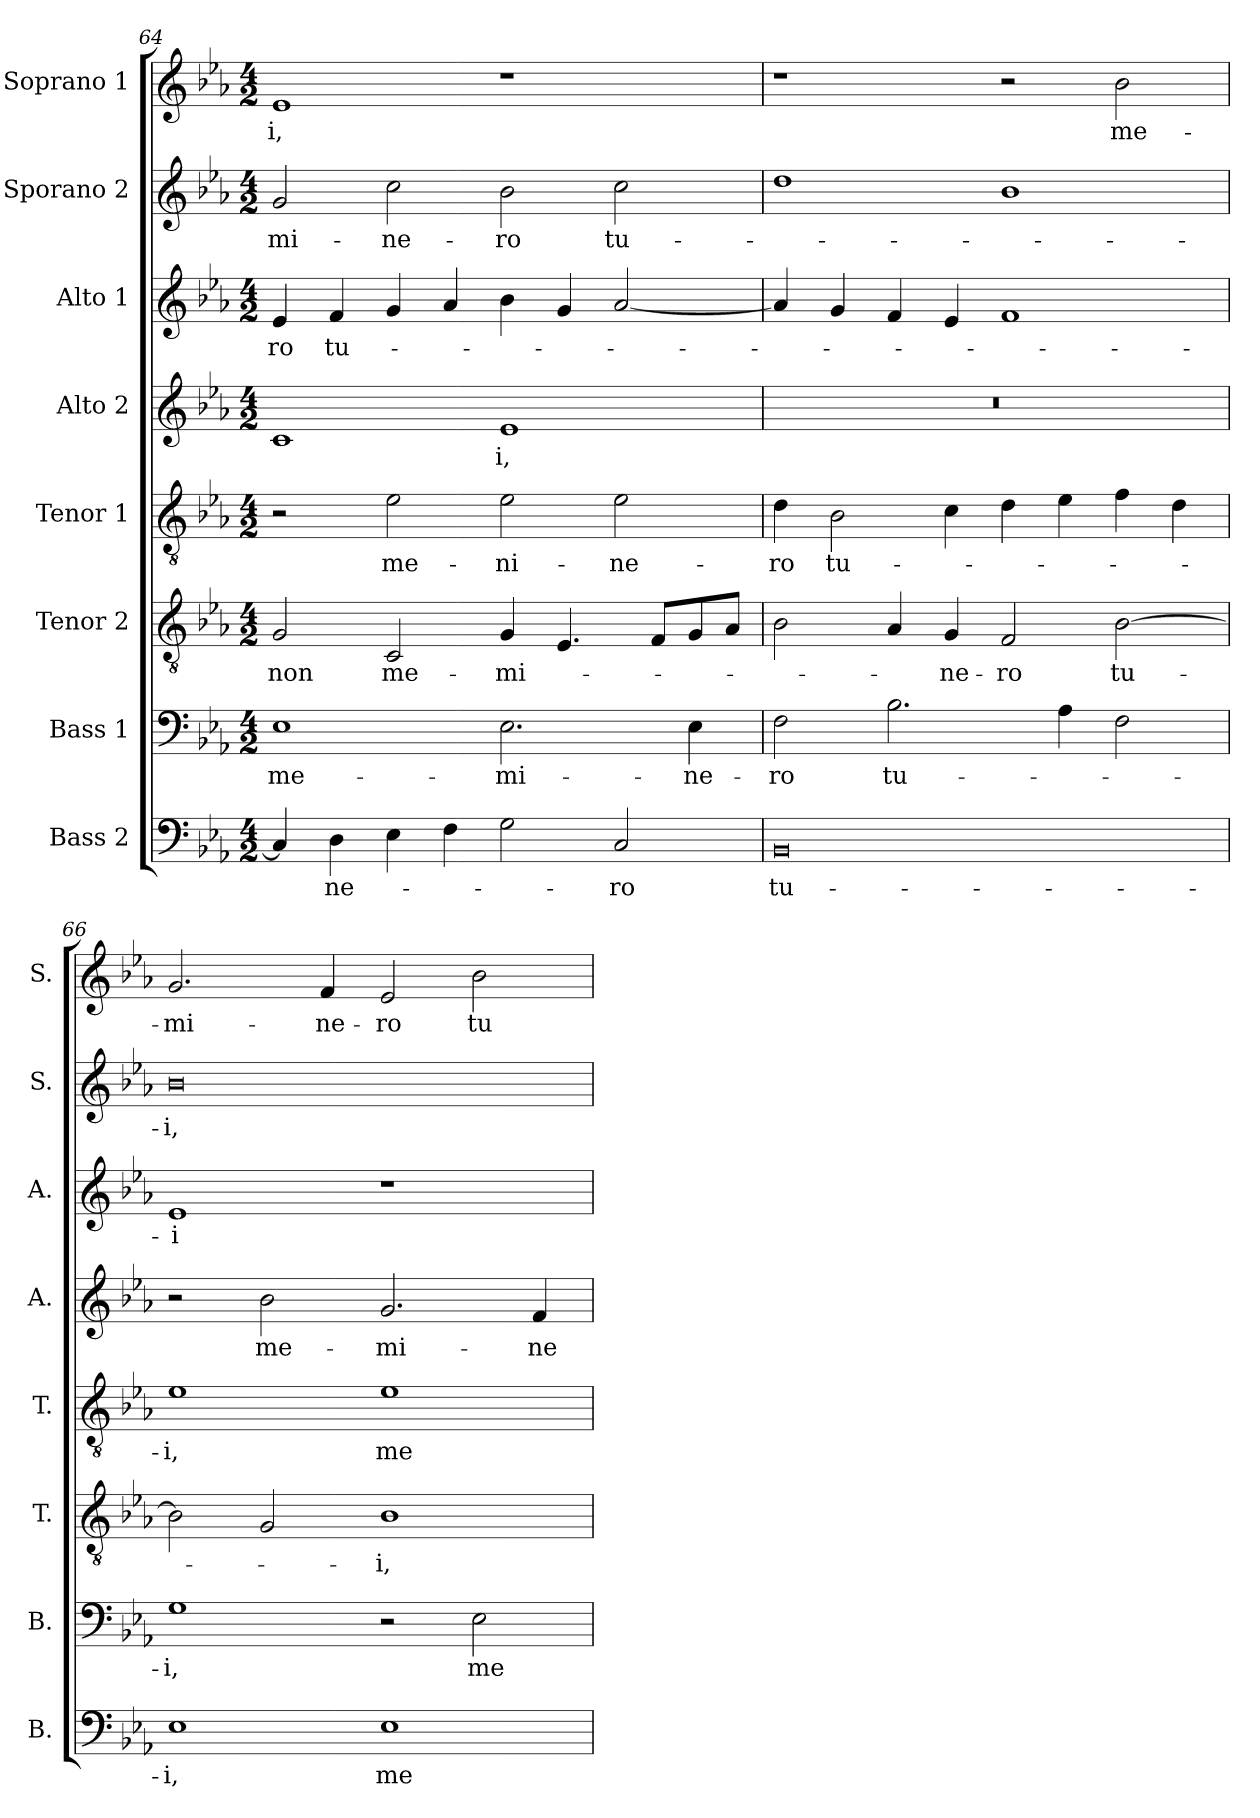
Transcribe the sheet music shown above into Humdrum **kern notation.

**kern	**text	**kern	**text	**kern	**text	**kern	**text	**kern	**text	**kern	**text	**kern	**text	**kern	**text
*part8	*part8	*part7	*part7	*part6	*part6	*part5	*part5	*part4	*part4	*part3	*part3	*part2	*part2	*part1	*part1
*staff8	*staff8	*staff7	*staff7	*staff6	*staff6	*staff5	*staff5	*staff4	*staff4	*staff3	*staff3	*staff2	*staff2	*staff1	*staff1
*I"Bass 2	*	*I"Bass 1	*	*I"Tenor 2	*	*I"Tenor 1	*	*I"Alto 2	*	*I"Alto 1	*	*I"Sporano 2	*	*I"Soprano 1	*
*I'B.	*	*I'B.	*	*I'T.	*	*I'T.	*	*I'A.	*	*I'A.	*	*I'S.	*	*I'S.	*
*clefF4	*	*clefF4	*	*clefGv2	*	*clefGv2	*	*clefG2	*	*clefG2	*	*clefG2	*	*clefG2	*
*	*	*	*	*ITrd7c12	*	*ITrd7c12	*	*	*	*	*	*	*	*	*
*k[b-e-a-]	*	*k[b-e-a-]	*	*k[b-e-a-]	*	*k[b-e-a-]	*	*k[b-e-a-]	*	*k[b-e-a-]	*	*k[b-e-a-]	*	*k[b-e-a-]	*
*E-:	*	*E-:	*	*E-:	*	*E-:	*	*E-:	*	*E-:	*	*E-:	*	*E-:	*
*M4/2	*	*M4/2	*	*M4/2	*	*M4/2	*	*M4/2	*	*M4/2	*	*M4/2	*	*M4/2	*
=64	=64	=64	=64	=64	=64	=64	=64	=64	=64	=64	=64	=64	=64	=64	=64
!	!	!	!LO:LY:b:color=#000000	!	!	!	!	!	!	!	!	!	!	!	!
!	!	!	!	!	!LO:LY:b:color=#000000	!	!	!	!	!	!	!	!	!	!
!	!	!	!	!	!	!	!	!	!	!	!LO:LY:b:color=#000000	!	!	!	!
!	!	!	!	!	!	!	!	!	!	!	!	!	!LO:LY:b:color=#000000	!	!
!	!	!	!	!	!	!	!	!	!	!	!	!	!	!	!LO:LY:b:color=#000000
4Ci/]	.	1E-i	me-	2GGi/	non	2r	.	1ci	.	4e-i/	-ro	2gi/	-mi-	1e-i	-i,
!	!LO:LY:b:color=#000000	!	!	!	!	!	!	!	!	!	!	!	!	!	!
!	!	!	!	!	!	!	!	!	!	!	!LO:LY:b:color=#000000	!	!	!	!
4Di\	-ne-	.	.	.	.	.	.	.	.	4fi/	tu-	.	.	.	.
!	!	!	!	!	!LO:LY:b:color=#000000	!	!	!	!	!	!	!	!	!	!
!	!	!	!	!	!	!	!LO:LY:b:color=#000000	!	!	!	!	!	!	!	!
!	!	!	!	!	!	!	!	!	!	!	!	!	!LO:LY:b:color=#000000	!	!
4E-i\	.	.	.	2CCi/	me-	2E-i\	me-	.	.	4gi/	.	2cci\	-ne-	.	.
4Fi\	.	.	.	.	.	.	.	.	.	4a-i/	.	.	.	.	.
!	!	!	!LO:LY:b:color=#000000	!	!	!	!	!	!	!	!	!	!	!	!
!	!	!	!	!	!LO:LY:b:color=#000000	!	!	!	!	!	!	!	!	!	!
!	!	!	!	!	!	!	!LO:LY:b:color=#000000	!	!	!	!	!	!	!	!
!	!	!	!	!	!	!	!	!	!LO:LY:b:color=#000000	!	!	!	!	!	!
!	!	!	!	!	!	!	!	!	!	!	!	!	!LO:LY:b:color=#000000	!	!
2Gi\	.	2.E-i\	-mi-	4GGi/	-mi-	2E-i\	-ni-	1e-i	-i,	4b-i\	.	2b-i\	-ro	1r	.
.	.	.	.	4.EE-i/	.	.	.	.	.	4gi/	.	.	.	.	.
!	!LO:LY:b:color=#000000	!	!	!	!	!	!	!	!	!	!	!	!	!	!
!	!	!	!	!	!	!	!LO:LY:b:color=#000000	!	!	!	!	!	!	!	!
!	!	!	!	!	!	!	!	!	!	!	!	!	!LO:LY:b:color=#000000	!	!
2Ci/	-ro	.	.	.	.	2E-i\	-ne-	.	.	[<2a-i/	.	2cci\	tu-	.	.
.	.	.	.	8FFi/L	.	.	.	.	.	.	.	.	.	.	.
!	!	!	!LO:LY:b:color=#000000	!	!	!	!	!	!	!	!	!	!	!	!
.	.	4E-i\	-ne-	8GGi/	.	.	.	.	.	.	.	.	.	.	.
.	.	.	.	8AA-i/J	.	.	.	.	.	.	.	.	.	.	.
=65	=65	=65	=65	=65	=65	=65	=65	=65	=65	=65	=65	=65	=65	=65	=65
!	!LO:LY:b:color=#000000	!	!	!	!	!	!	!	!	!	!	!	!	!	!
!	!	!	!LO:LY:b:color=#000000	!	!	!	!	!	!	!	!	!	!	!	!
!	!	!	!	!	!	!	!LO:LY:b:color=#000000	!LO:N:vis=1	!	!	!	!	!	!	!
0BB-i	tu-	2Fi\	-ro	2BB-i\	.	4Di\	-ro	0r	.	4a-i/]	.	1ddi	.	1r	.
!	!	!	!	!	!	!	!LO:LY:b:color=#000000	!	!	!	!	!	!	!	!
.	.	.	.	.	.	2BB-i\	tu-	.	.	4gi/	.	.	.	.	.
!	!	!	!LO:LY:b:color=#000000	!	!	!	!	!	!	!	!	!	!	!	!
.	.	2.B-i\	tu-	4AA-i/	.	.	.	.	.	4fi/	.	.	.	.	.
!	!	!	!	!	!LO:LY:b:color=#000000	!	!	!	!	!	!	!	!	!	!
.	.	.	.	4GGi/	-ne-	4Ci\	.	.	.	4e-i/	.	.	.	.	.
!	!	!	!	!	!LO:LY:b:color=#000000	!	!	!	!	!	!	!	!	!	!
.	.	.	.	2FFi/	-ro	4Di\	.	.	.	1fi	.	1b-i	.	2r	.
.	.	4A-i\	.	.	.	4E-i\	.	.	.	.	.	.	.	.	.
!	!	!	!	!	!LO:LY:b:color=#000000	!	!	!	!	!	!	!	!	!	!
!	!	!	!	!	!	!	!	!	!	!	!	!	!	!	!LO:LY:b:color=#000000
.	.	2Fi\	.	[>2BB-i\	tu-	4Fi\	.	.	.	.	.	.	.	2b-i\	me-
.	.	.	.	.	.	4Di\	.	.	.	.	.	.	.	.	.
!!LO:PB:g=z
=66	=66	=66	=66	=66	=66	=66	=66	=66	=66	=66	=66	=66	=66	=66	=66
!	!LO:LY:b:color=#000000	!	!	!	!	!	!	!	!	!	!	!	!	!	!
!	!	!	!LO:LY:b:color=#000000	!	!	!	!	!	!	!	!	!	!	!	!
!	!	!	!	!	!	!	!LO:LY:b:color=#000000	!	!	!	!	!	!	!	!
!	!	!	!	!	!	!	!	!	!	!	!LO:LY:b:color=#000000	!	!	!	!
!	!	!	!	!	!	!	!	!	!	!	!	!	!LO:LY:b:color=#000000	!	!
!	!	!	!	!	!	!	!	!	!	!	!	!	!	!	!LO:LY:b:color=#000000
1E-i	-i,	1Gi	-i,	2BB-i\]	.	1E-i	-i,	2r	.	1e-i	-i	0b-i	-i,	2.gi/	-mi-
!	!	!	!	!	!	!	!	!	!LO:LY:b:color=#000000	!	!	!	!	!	!
.	.	.	.	2GGi/	.	.	.	2b-i\	me-	.	.	.	.	.	.
!	!	!	!	!	!	!	!	!	!	!	!	!	!	!	!LO:LY:b:color=#000000
.	.	.	.	.	.	.	.	.	.	.	.	.	.	4fi/	-ne-
!	!LO:LY:b:color=#000000	!	!	!	!	!	!	!	!	!	!	!	!	!	!
!	!	!	!	!	!LO:LY:b:color=#000000	!	!	!	!	!	!	!	!	!	!
!	!	!	!	!	!	!	!LO:LY:b:color=#000000	!	!	!	!	!	!	!	!
!	!	!	!	!	!	!	!	!	!LO:LY:b:color=#000000	!	!	!	!	!	!
!	!	!	!	!	!	!	!	!	!	!	!	!	!	!	!LO:LY:b:color=#000000
1E-i	me-	2r	.	1BB-i	-i,	1E-i	me-	2.gi/	-mi-	1r	.	.	.	2e-i/	-ro
!	!	!	!LO:LY:b:color=#000000	!	!	!	!	!	!	!	!	!	!	!	!
!	!	!	!	!	!	!	!	!	!	!	!	!	!	!	!LO:LY:b:color=#000000
.	.	2E-i\	me-	.	.	.	.	.	.	.	.	.	.	2b-i\	tu-
!	!	!	!	!	!	!	!	!	!LO:LY:b:color=#000000	!	!	!	!	!	!
.	.	.	.	.	.	.	.	4fi/	-ne-	.	.	.	.	.	.
=	=	=	=	=	=	=	=	=	=	=	=	=	=	=	=
*-	*-	*-	*-	*-	*-	*-	*-	*-	*-	*-	*-	*-	*-	*-	*-
